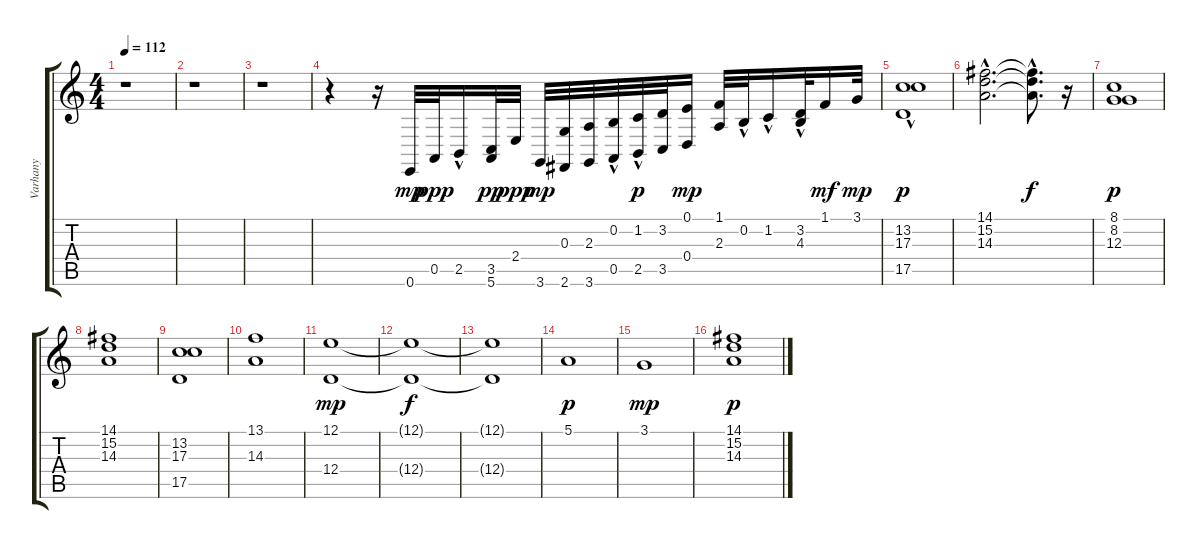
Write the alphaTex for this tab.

\track ("Varhany" "Varhany") {instrument drawbarorgan}
\staff {score tabs}
\tuning (E4 B3 G3 D3 A2 E2) {hide}
\ts (4 4)
\tempo 112
\clef g2
\ks c
r.1{dy f} |
r.1 |
r.1 |
r.4 r.16 0.6.32{dy mp} 0.5.32{dy ppp} 2.5{hac}.16 (3.5 5.6).32{dy pp} 2.4.32{dy ppp} 3.6.32{dy mp} (0.3 2.6).32 (2.3 3.6).32 (0.2 0.5{hac}).32 (1.2 2.5{hac}).32{dy p} (3.2 3.5).32 (0.1 0.4).16{dy mp} (1.1 2.3).32 0.2{hac}.32 1.2{hac}.16 (3.2{hac} 4.3{hac}).32 1.1.16{dy mf} 3.1.32{dy mp} |
(13.2 17.3 17.5{hac}).1{dy p} |
(14.1{hac} 15.2{hac} 14.3{hac}).2{d} (14.1{hac t} 15.2{hac t} 14.3{hac t}).8{d dy f} r.16 |
(8.1 8.2 12.3).1{dy p} |
(14.1 15.2 14.3).1 |
(13.2 17.3 17.5).1 |
(13.1 14.3).1 |
(12.1 12.4).1{dy mp} |
(12.1{t} 12.4{t}).1{dy f} |
(12.1{t} 12.4{t}).1 |
5.1.1{dy p} |
3.1.1{dy mp} |
(14.1 15.2 14.3).1{dy p}
